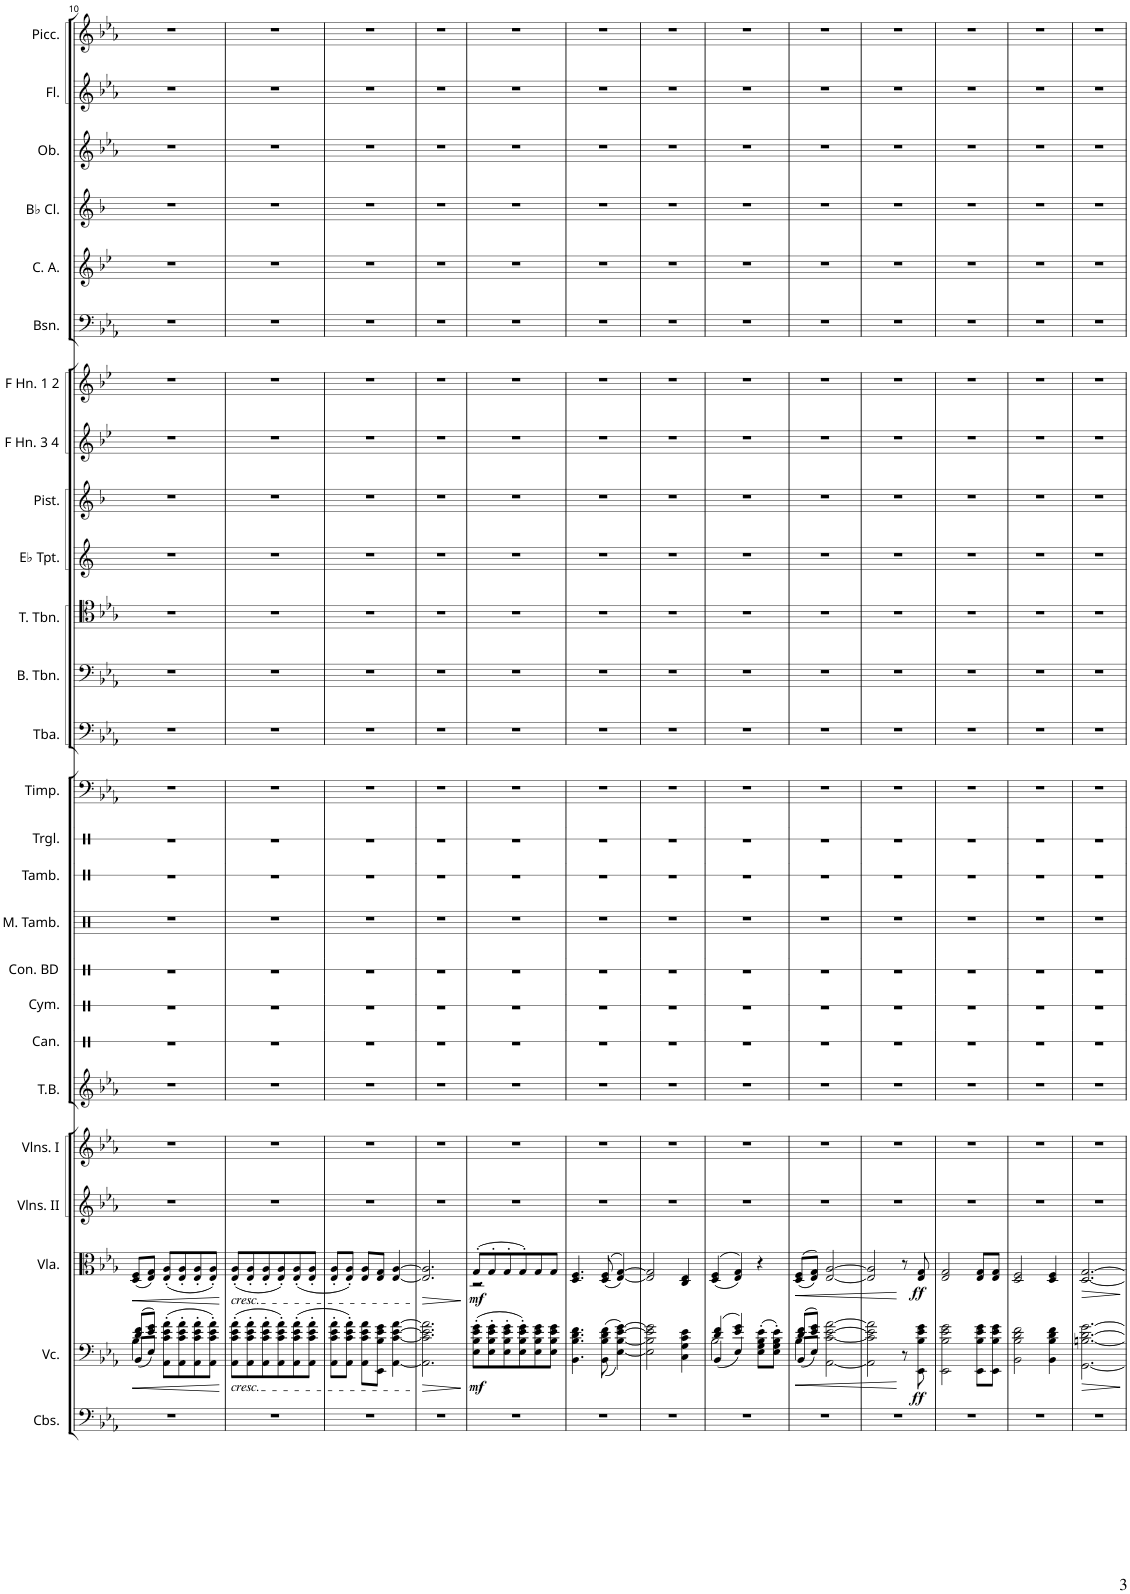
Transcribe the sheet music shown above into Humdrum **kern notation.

**kern	**kern	**dynam	**kern	**dynam	**kern	**kern	**kern	**kern	**kern	**kern	**kern	**kern	**kern	**kern	**kern	**kern	**kern	**kern	**kern	**kern	**kern	**kern	**kern	**kern	**kern	**kern	**kern
*part26	*part25	*part25	*part24	*part24	*part23	*part22	*part21	*part20	*part19	*part18	*part17	*part16	*part15	*part14	*part13	*part12	*part11	*part10	*part9	*part8	*part7	*part6	*part5	*part4	*part3	*part2	*part1
*staff26	*staff25	*staff25	*staff24	*staff24	*staff23	*staff22	*staff21	*staff20	*staff19	*staff18	*staff17	*staff16	*staff15	*staff14	*staff13	*staff12	*staff11	*staff10	*staff9	*staff8	*staff7	*staff6	*staff5	*staff4	*staff3	*staff2	*staff1
*I"Contrabasses	*I"Violoncellos	*	*I"Violas	*	*I"Violins II	*I"Violins I	*I"Tubular Bells	*I"Canon	*I"Cymbal	*I"Concert Bass Drum	*I"Military Tambourine	*I"Tambourine	*I"Triangle	*I"Timpani	*I"Tuba	*I"Bass Trombone	*I"Tenor Trombones 1 &amp; 2	*I"Trumpets in Eb 1 &amp; 2	*I"Piston Trumpets in Bb 1 &amp; 2	*I"Horns in F 3 &amp; 4	*I"Horns in F 1 &amp; 2	*I"Bassoons 1 &amp; 2	*I"Cor Anglais	*I"Clarinets in Bb 1 &amp; 2	*I"Oboes 1 &amp; 2	*I"Flutes 1 &amp; 2	*I"Piccolo
*I'Cbs.	*I'Vcs.	*	*I'Vlas.	*	*I'Vlns. II	*I'Vlns. I	*I'T.B.	*I'Can.	*I'Cym.	*I'Con. BD	*I'M. Tamb.	*I'Tamb.	*I'Trgl.	*I'Timp.	*I'Tba.	*I'B. Tbn.	*I'T. Tbn.	*	*I'Pist.	*	*	*I'Bsn.	*I'C. A.	*	*I'Ob.	*I'Fl.	*I'Picc.
!!LO:PB:g=z
*clefF4	*clefF4	*	*clefC3	*	*clefG2	*clefG2	*clefG2	*clefX	*clefX	*clefX	*clefX	*clefX	*clefX	*clefF4	*clefF4	*clefF4	*clefC4	*clefG2	*clefG2	*clefG2	*clefG2	*clefF4	*clefG2	*clefG2	*clefG2	*clefG2	*clefG2
*Trd7c12	*	*	*	*	*	*	*	*	*	*	*	*	*	*	*	*	*	*Trd1c2	*Trd1c2	*Trd4c7	*Trd4c7	*	*Trd4c7	*Trd1c2	*	*	*Trd-7c-12
*k[b-e-a-]	*k[b-e-a-]	*	*k[b-e-a-]	*	*k[b-e-a-]	*k[b-e-a-]	*k[b-e-a-]	*k[]	*k[]	*k[]	*k[]	*k[]	*k[]	*k[b-e-a-]	*k[b-e-a-]	*k[b-e-a-]	*k[b-e-a-]	*k[]	*k[b-]	*k[b-e-]	*k[b-e-]	*k[b-e-a-]	*k[b-e-]	*k[b-]	*k[b-e-a-]	*k[b-e-a-]	*k[b-e-a-]
*M3/4	*M3/4	*	*M3/4	*	*M3/4	*M3/4	*M3/4	*M3/4	*M3/4	*M3/4	*M3/4	*M3/4	*M3/4	*M3/4	*M3/4	*M3/4	*M3/4	*M3/4	*M3/4	*M3/4	*M3/4	*M3/4	*M3/4	*M3/4	*M3/4	*M3/4	*M3/4
=10	=10	=10	=10	=10	=10	=10	=10	=10	=10	=10	=10	=10	=10	=10	=10	=10	=10	=10	=10	=10	=10	=10	=10	=10	=10	=10	=10
!	!	!LO:HP:b	!	!LO:HP:b	!	!	!	!	!	!	!	!	!	!	!	!	!	!	!	!	!	!	!	!	!	!	!
*	*^	*	*	*	*	*	*	*	*	*	*	*	*	*	*	*	*	*	*	*	*	*	*	*	*	*	*
*	*	*^	*	*	*	*	*	*	*	*	*	*	*	*	*	*	*	*	*	*	*	*	*	*	*	*	*	*
2.r	(8d/ 8f/L	4B-\	(<8BB-/L	<	(8D/ 8F/L	<	2.r	2.r	2.r	2.r	2.r	2.r	2.r	2.r	2.r	2.r	2.r	2.r	2.r	2.r	2.r	2.r	2.r	2.r	2.r	2.r	2.r	2.r	2.r
.	8e-/ 8g/J)	.	8E-/J)	.	8E-/ 8G/J)	.	.	.	.	.	.	.	.	.	.	.	.	.	.	.	.	.	.	.	.	.	.	.	.
.	(8AA-\' 8c\' 8e-\' 8a-\'L	2ryy	2ryy	.	(8E-/' 8A-/'L	.	.	.	.	.	.	.	.	.	.	.	.	.	.	.	.	.	.	.	.	.	.	.	.
.	8AA-\' 8c\' 8e-\' 8a-\'	.	.	.	8E-/' 8A-/'	.	.	.	.	.	.	.	.	.	.	.	.	.	.	.	.	.	.	.	.	.	.	.	.
.	8AA-\' 8c\' 8e-\' 8a-\'	.	.	.	8E-/' 8A-/'	.	.	.	.	.	.	.	.	.	.	.	.	.	.	.	.	.	.	.	.	.	.	.	.
.	8AA-\' 8c\' 8e-\' 8a-\'J)	.	.	.	8E-/' 8A-/'J)	.	.	.	.	.	.	.	.	.	.	.	.	.	.	.	.	.	.	.	.	.	.	.	.
*	*v	*v	*v	*	*	*	*	*	*	*	*	*	*	*	*	*	*	*	*	*	*	*	*	*	*	*	*	*	*
.	.	[	.	[	.	.	.	.	.	.	.	.	.	.	.	.	.	.	.	.	.	.	.	.	.	.	.
=11	=11	=11	=11	=11	=11	=11	=11	=11	=11	=11	=11	=11	=11	=11	=11	=11	=11	=11	=11	=11	=11	=11	=11	=11	=11	=11	=11
!	!	!	!LO:TX:b:i:t=cresc.	!	!	!	!	!	!	!	!	!	!	!	!	!	!	!	!	!	!	!	!	!	!	!	!
!	!LO:TX:b:i:t=cresc.	!	!	!	!	!	!	!	!	!	!	!	!	!	!	!	!	!	!	!	!	!	!	!	!	!	!
2.r	(8AA-\' 8c\' 8e-\' 8a-\'L	.	(8E-/' 8A-/'L	.	2.r	2.r	2.r	2.r	2.r	2.r	2.r	2.r	2.r	2.r	2.r	2.r	2.r	2.r	2.r	2.r	2.r	2.r	2.r	2.r	2.r	2.r	2.r
.	8AA-\' 8c\' 8e-\' 8a-\'	.	8E-/' 8A-/'	.	.	.	.	.	.	.	.	.	.	.	.	.	.	.	.	.	.	.	.	.	.	.	.
.	8AA-\' 8c\' 8e-\' 8a-\'	.	8E-/' 8A-/'	.	.	.	.	.	.	.	.	.	.	.	.	.	.	.	.	.	.	.	.	.	.	.	.
.	8AA-\' 8c\' 8e-\' 8a-\')	.	8E-/' 8A-/')	.	.	.	.	.	.	.	.	.	.	.	.	.	.	.	.	.	.	.	.	.	.	.	.
.	(8AA-\' 8c\' 8e-\' 8a-\'	.	(8E-/' 8A-/'	.	.	.	.	.	.	.	.	.	.	.	.	.	.	.	.	.	.	.	.	.	.	.	.
.	8AA-\' 8c\' 8e-\' 8a-\'J	.	8E-/' 8A-/'J	.	.	.	.	.	.	.	.	.	.	.	.	.	.	.	.	.	.	.	.	.	.	.	.
=12	=12	=12	=12	=12	=12	=12	=12	=12	=12	=12	=12	=12	=12	=12	=12	=12	=12	=12	=12	=12	=12	=12	=12	=12	=12	=12	=12
2.r	8AA-\' 8c\' 8e-\' 8a-\'L	.	8E-/' 8A-/'L	.	2.r	2.r	2.r	2.r	2.r	2.r	2.r	2.r	2.r	2.r	2.r	2.r	2.r	2.r	2.r	2.r	2.r	2.r	2.r	2.r	2.r	2.r	2.r
.	8AA-\' 8c\' 8e-\' 8a-\'J)	.	8E-/' 8A-/'J)	.	.	.	.	.	.	.	.	.	.	.	.	.	.	.	.	.	.	.	.	.	.	.	.
.	8AA-\ 8c\ 8e-\ 8a-\L	.	8E-/ 8A-/L	.	.	.	.	.	.	.	.	.	.	.	.	.	.	.	.	.	.	.	.	.	.	.	.
.	8EE-\ 8B-\ 8e-\ 8g\J	.	8E-/ 8G/J	.	.	.	.	.	.	.	.	.	.	.	.	.	.	.	.	.	.	.	.	.	.	.	.
.	[4AA-\ [4c\ [4e-\ [4a-\	.	[4E-/ [4A-/	.	.	.	.	.	.	.	.	.	.	.	.	.	.	.	.	.	.	.	.	.	.	.	.
=13	=13	=13	=13	=13	=13	=13	=13	=13	=13	=13	=13	=13	=13	=13	=13	=13	=13	=13	=13	=13	=13	=13	=13	=13	=13	=13	=13
!	!	!LO:HP:b	!	!LO:HP:b	!	!	!	!	!	!	!	!	!	!	!	!	!	!	!	!	!	!	!	!	!	!	!
2.r	2.AA-\] 2.c\] 2.e-\] 2.a-\]	>	2.E-/] 2.A-/]	>	2.r	2.r	2.r	2.r	2.r	2.r	2.r	2.r	2.r	2.r	2.r	2.r	2.r	2.r	2.r	2.r	2.r	2.r	2.r	2.r	2.r	2.r	2.r
.	.	]	.	]	.	.	.	.	.	.	.	.	.	.	.	.	.	.	.	.	.	.	.	.	.	.	.
=14	=14	=14	=14	=14	=14	=14	=14	=14	=14	=14	=14	=14	=14	=14	=14	=14	=14	=14	=14	=14	=14	=14	=14	=14	=14	=14	=14
*	*	*	*^	*	*	*	*	*	*	*	*	*	*	*	*	*	*	*	*	*	*	*	*	*	*	*	*
!	!	!LO:DY:b	!	!	!LO:DY:b	!	!	!	!	!	!	!	!	!	!	!	!	!	!	!	!	!	!	!	!	!	!	!
2.r	(8E-\' 8B-\' 8e-\' 8g\'L	mf	(>8G'>/L	2.r	mf	2.r	2.r	2.r	2.r	2.r	2.r	2.r	2.r	2.r	2.r	2.r	2.r	2.r	2.r	2.r	2.r	2.r	2.r	2.r	2.r	2.r	2.r	2.r
.	8E-\' 8B-\' 8e-\' 8g\'	.	8G'>/	.	.	.	.	.	.	.	.	.	.	.	.	.	.	.	.	.	.	.	.	.	.	.	.	.
.	8E-\' 8B-\' 8e-\' 8g\'	.	8G'>/	.	.	.	.	.	.	.	.	.	.	.	.	.	.	.	.	.	.	.	.	.	.	.	.	.
.	8E-\' 8B-\' 8e-\' 8g\')	.	8G'>/)	.	.	.	.	.	.	.	.	.	.	.	.	.	.	.	.	.	.	.	.	.	.	.	.	.
.	8E-\ 8B-\ 8e-\ 8g\	.	8G/	.	.	.	.	.	.	.	.	.	.	.	.	.	.	.	.	.	.	.	.	.	.	.	.	.
.	8E-\ 8B-\ 8e-\ 8g\J	.	8G/J	.	.	.	.	.	.	.	.	.	.	.	.	.	.	.	.	.	.	.	.	.	.	.	.	.
*	*	*	*v	*v	*	*	*	*	*	*	*	*	*	*	*	*	*	*	*	*	*	*	*	*	*	*	*	*
=15	=15	=15	=15	=15	=15	=15	=15	=15	=15	=15	=15	=15	=15	=15	=15	=15	=15	=15	=15	=15	=15	=15	=15	=15	=15	=15	=15
2.r	4.BB-\ 4.B-\ 4.d\ 4.f\	.	4.D/ 4.F/	.	2.r	2.r	2.r	2.r	2.r	2.r	2.r	2.r	2.r	2.r	2.r	2.r	2.r	2.r	2.r	2.r	2.r	2.r	2.r	2.r	2.r	2.r	2.r
.	(<(8BB-\ 8B-\ 8d\ 8f\	.	((>8D/ 8F/	.	.	.	.	.	.	.	.	.	.	.	.	.	.	.	.	.	.	.	.	.	.	.	.
.	[4E-\ [4B-\ [4e-\ [4g\))	.	[4E-/ [4G/))	.	.	.	.	.	.	.	.	.	.	.	.	.	.	.	.	.	.	.	.	.	.	.	.
=16	=16	=16	=16	=16	=16	=16	=16	=16	=16	=16	=16	=16	=16	=16	=16	=16	=16	=16	=16	=16	=16	=16	=16	=16	=16	=16	=16
2.r	2E-\] 2B-\] 2e-\] 2g\]	.	2E-/] 2G/]	.	2.r	2.r	2.r	2.r	2.r	2.r	2.r	2.r	2.r	2.r	2.r	2.r	2.r	2.r	2.r	2.r	2.r	2.r	2.r	2.r	2.r	2.r	2.r
.	4C\ 4G\ 4c\ 4e-\	.	4C/ 4E-/	.	.	.	.	.	.	.	.	.	.	.	.	.	.	.	.	.	.	.	.	.	.	.	.
=17	=17	=17	=17	=17	=17	=17	=17	=17	=17	=17	=17	=17	=17	=17	=17	=17	=17	=17	=17	=17	=17	=17	=17	=17	=17	=17	=17
*	*^	*	*	*	*	*	*	*	*	*	*	*	*	*	*	*	*	*	*	*	*	*	*	*	*	*	*
*	*	*^	*	*	*	*	*	*	*	*	*	*	*	*	*	*	*	*	*	*	*	*	*	*	*	*	*	*
2.r	(4d/ 4f/	2B-\	(<4BB-/	.	((>4D/ 4F/	.	2.r	2.r	2.r	2.r	2.r	2.r	2.r	2.r	2.r	2.r	2.r	2.r	2.r	2.r	2.r	2.r	2.r	2.r	2.r	2.r	2.r	2.r	2.r
.	4e-/ 4g/)	.	4E-/)	.	4E-/ 4G/))	.	.	.	.	.	.	.	.	.	.	.	.	.	.	.	.	.	.	.	.	.	.	.	.
.	(>8E-\'> 8G\'> 8B-\'> 8e-\'>L	4ryy	4ryy	.	4r	.	.	.	.	.	.	.	.	.	.	.	.	.	.	.	.	.	.	.	.	.	.	.	.
.	8E-\'> 8G\'> 8B-\'> 8e-\'>J)	.	.	.	.	.	.	.	.	.	.	.	.	.	.	.	.	.	.	.	.	.	.	.	.	.	.	.	.
=18	=18	=18	=18	=18	=18	=18	=18	=18	=18	=18	=18	=18	=18	=18	=18	=18	=18	=18	=18	=18	=18	=18	=18	=18	=18	=18	=18	=18	=18
!	!	!	!	!LO:HP:b	!	!LO:HP:b	!	!	!	!	!	!	!	!	!	!	!	!	!	!	!	!	!	!	!	!	!	!	!
2.r	(8d/ 8f/L	4B-\	(<8BB-/L	<	((>8D/ 8F/L	<	2.r	2.r	2.r	2.r	2.r	2.r	2.r	2.r	2.r	2.r	2.r	2.r	2.r	2.r	2.r	2.r	2.r	2.r	2.r	2.r	2.r	2.r	2.r
.	8e-/ 8g/J)	.	8E-/J)	.	8E-/ 8G/J))	.	.	.	.	.	.	.	.	.	.	.	.	.	.	.	.	.	.	.	.	.	.	.	.
.	[<2AA-\ [2c\ [2e-\ [2a-\	2ryy	2ryy	.	[2E-/ [2A-/	.	.	.	.	.	.	.	.	.	.	.	.	.	.	.	.	.	.	.	.	.	.	.	.
*	*v	*v	*v	*	*	*	*	*	*	*	*	*	*	*	*	*	*	*	*	*	*	*	*	*	*	*	*	*	*
=19	=19	=19	=19	=19	=19	=19	=19	=19	=19	=19	=19	=19	=19	=19	=19	=19	=19	=19	=19	=19	=19	=19	=19	=19	=19	=19	=19
2.r	2AA-\] 2c\] 2e-\] 2a-\]	.	2E-/] 2A-/]	.	2.r	2.r	2.r	2.r	2.r	2.r	2.r	2.r	2.r	2.r	2.r	2.r	2.r	2.r	2.r	2.r	2.r	2.r	2.r	2.r	2.r	2.r	2.r
.	8r	[	8r	[	.	.	.	.	.	.	.	.	.	.	.	.	.	.	.	.	.	.	.	.	.	.	.
!	!	!LO:DY:b	!	!LO:DY:b	!	!	!	!	!	!	!	!	!	!	!	!	!	!	!	!	!	!	!	!	!	!	!
.	8EE-\ 8B-\ 8e-\ 8g\	ff	8E-/ 8G/	ff	.	.	.	.	.	.	.	.	.	.	.	.	.	.	.	.	.	.	.	.	.	.	.
=20	=20	=20	=20	=20	=20	=20	=20	=20	=20	=20	=20	=20	=20	=20	=20	=20	=20	=20	=20	=20	=20	=20	=20	=20	=20	=20	=20
2.r	2EE-\ 2B-\ 2e-\ 2g\	.	2E-/ 2G/	.	2.r	2.r	2.r	2.r	2.r	2.r	2.r	2.r	2.r	2.r	2.r	2.r	2.r	2.r	2.r	2.r	2.r	2.r	2.r	2.r	2.r	2.r	2.r
.	8EE-\ 8B-\ 8e-\ 8g\L	.	8E-/ 8G/L	.	.	.	.	.	.	.	.	.	.	.	.	.	.	.	.	.	.	.	.	.	.	.	.
.	8EE-\ 8B-\ 8e-\ 8g\J	.	8E-/ 8G/J	.	.	.	.	.	.	.	.	.	.	.	.	.	.	.	.	.	.	.	.	.	.	.	.
=21	=21	=21	=21	=21	=21	=21	=21	=21	=21	=21	=21	=21	=21	=21	=21	=21	=21	=21	=21	=21	=21	=21	=21	=21	=21	=21	=21
2.r	2BB-\ 2B-\ 2d\ 2f\	.	2D/ 2F/	.	2.r	2.r	2.r	2.r	2.r	2.r	2.r	2.r	2.r	2.r	2.r	2.r	2.r	2.r	2.r	2.r	2.r	2.r	2.r	2.r	2.r	2.r	2.r
.	4BB-\ 4B-\ 4d\ 4f\	.	4D/ 4F/	.	.	.	.	.	.	.	.	.	.	.	.	.	.	.	.	.	.	.	.	.	.	.	.
=22	=22	=22	=22	=22	=22	=22	=22	=22	=22	=22	=22	=22	=22	=22	=22	=22	=22	=22	=22	=22	=22	=22	=22	=22	=22	=22	=22
!	!	!LO:HP:b	!	!LO:HP:b	!	!	!	!	!	!	!	!	!	!	!	!	!	!	!	!	!	!	!	!	!	!	!
2.r	[2.GG\ [2.Bn\ [2.d\ [2.g\	>	[2.D/ [2.G/	>	2.r	2.r	2.r	2.r	2.r	2.r	2.r	2.r	2.r	2.r	2.r	2.r	2.r	2.r	2.r	2.r	2.r	2.r	2.r	2.r	2.r	2.r	2.r
.	.	]	.	]	.	.	.	.	.	.	.	.	.	.	.	.	.	.	.	.	.	.	.	.	.	.	.
=	=	=	=	=	=	=	=	=	=	=	=	=	=	=	=	=	=	=	=	=	=	=	=	=	=	=	=
*-	*-	*-	*-	*-	*-	*-	*-	*-	*-	*-	*-	*-	*-	*-	*-	*-	*-	*-	*-	*-	*-	*-	*-	*-	*-	*-	*-
